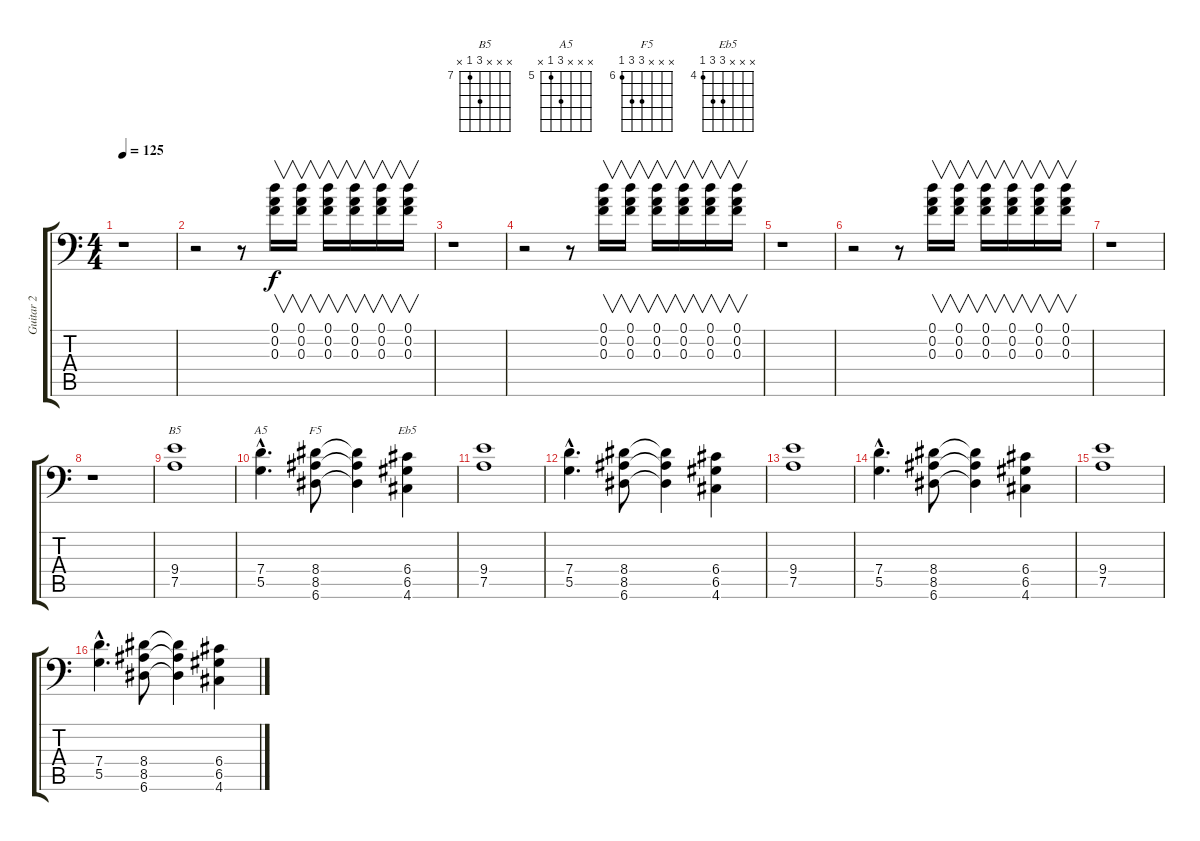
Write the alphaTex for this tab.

\track ("Guitar 2" "Guitar 2") {instrument distortionguitar}
\staff {score tabs}
\tuning (D4 A3 F3 G2 D2 A1) {hide}
\chord ("B5" x x x 9 7 x) {firstfret 7}
\chord ("A5" x x x 7 5 x) {firstfret 5}
\chord ("F5" x x x 8 8 6) {firstfret 6}
\chord ("Eb5" x x x 6 6 4) {firstfret 4}
\ts (4 4)
\tempo 125
\clef f4
\ks c
r.1{dy f} |
r.2 r.8 (0.1 0.2 0.3).16{v} (0.1 0.2 0.3).16{v} (0.1 0.2 0.3).16{v} (0.1 0.2 0.3).16{v} (0.1 0.2 0.3).16{v} (0.1 0.2 0.3).16{v} |
r.1 |
r.2 r.8 (0.1 0.2 0.3).16{v} (0.1 0.2 0.3).16{v} (0.1 0.2 0.3).16{v} (0.1 0.2 0.3).16{v} (0.1 0.2 0.3).16{v} (0.1 0.2 0.3).16{v} |
r.1 |
r.2 r.8 (0.1 0.2 0.3).16{v} (0.1 0.2 0.3).16{v} (0.1 0.2 0.3).16{v} (0.1 0.2 0.3).16{v} (0.1 0.2 0.3).16{v} (0.1 0.2 0.3).16{v} |
r.1 |
r.1 |
(9.4 7.5).1{ch "B5"} |
(7.4{hac} 5.5{hac}).4{d ch "A5"} (8.4 8.5 6.6).8{ch "F5"} (8.4{t} 8.5{t} 6.6{t}).4 (6.4 6.5 4.6).4{ch "Eb5"} |
(9.4 7.5).1 |
(7.4{hac} 5.5{hac}).4{d} (8.4 8.5 6.6).8 (8.4{t} 8.5{t} 6.6{t}).4 (6.4 6.5 4.6).4 |
(9.4 7.5).1 |
(7.4{hac} 5.5{hac}).4{d} (8.4 8.5 6.6).8 (8.4{t} 8.5{t} 6.6{t}).4 (6.4 6.5 4.6).4 |
(9.4 7.5).1 |
(7.4{hac} 5.5{hac}).4{d} (8.4 8.5 6.6).8 (8.4{t} 8.5{t} 6.6{t}).4 (6.4 6.5 4.6).4
